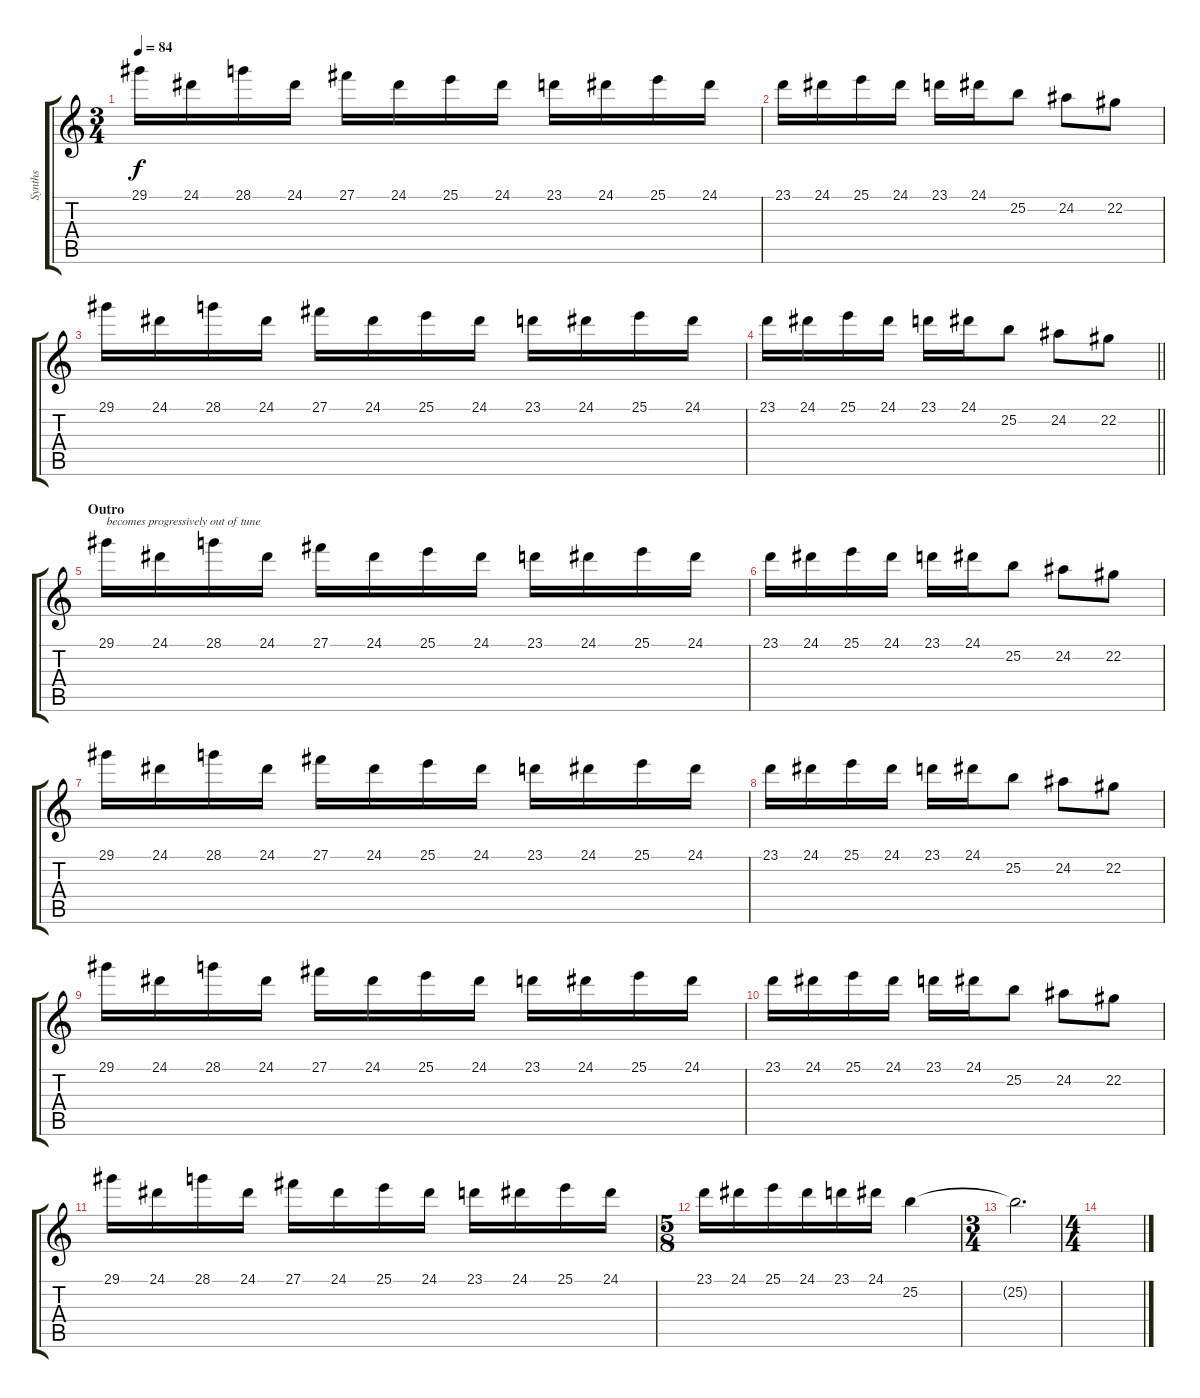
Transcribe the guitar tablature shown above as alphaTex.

\track ("Synths" "Synths") {instrument lead2sawtooth}
\staff {score tabs}
\tuning (Eb4 Bb3 Gb3 Db3 Ab2 Eb2) {hide}
\ts (3 4)
\tempo 84
\clef g2
\ks c
29.1.16{dy f} 24.1.16 28.1.16 24.1.16 27.1.16 24.1.16 25.1.16 24.1.16 23.1.16 24.1.16 25.1.16 24.1.16 |
23.1.16 24.1.16 25.1.16 24.1.16 23.1.16 24.1.16 25.2.8 24.2.8 22.2.8 |
29.1.16 24.1.16 28.1.16 24.1.16 27.1.16 24.1.16 25.1.16 24.1.16 23.1.16 24.1.16 25.1.16 24.1.16 |
\barLineRight lightlight
23.1.16 24.1.16 25.1.16 24.1.16 23.1.16 24.1.16 25.2.8 24.2.8 22.2.8 |
\section ("" "Outro")
29.1.16{txt "becomes progressively out of tune"} 24.1.16 28.1.16 24.1.16 27.1.16 24.1.16 25.1.16 24.1.16 23.1.16 24.1.16 25.1.16 24.1.16 |
23.1.16 24.1.16 25.1.16 24.1.16 23.1.16 24.1.16 25.2.8 24.2.8 22.2.8 |
29.1.16 24.1.16 28.1.16 24.1.16 27.1.16 24.1.16 25.1.16 24.1.16 23.1.16 24.1.16 25.1.16 24.1.16 |
23.1.16 24.1.16 25.1.16 24.1.16 23.1.16 24.1.16 25.2.8 24.2.8 22.2.8 |
29.1.16 24.1.16 28.1.16 24.1.16 27.1.16 24.1.16 25.1.16 24.1.16 23.1.16 24.1.16 25.1.16 24.1.16 |
23.1.16 24.1.16 25.1.16 24.1.16 23.1.16 24.1.16 25.2.8 24.2.8 22.2.8 |
29.1.16 24.1.16 28.1.16 24.1.16 27.1.16 24.1.16 25.1.16 24.1.16 23.1.16 24.1.16 25.1.16 24.1.16 |
\ts (5 8)
23.1.16 24.1.16 25.1.16 24.1.16 23.1.16 24.1.16 25.2.4{volume 0} |
\ts (3 4)
25.2{t}.2{d} |
\ts (4 4)
